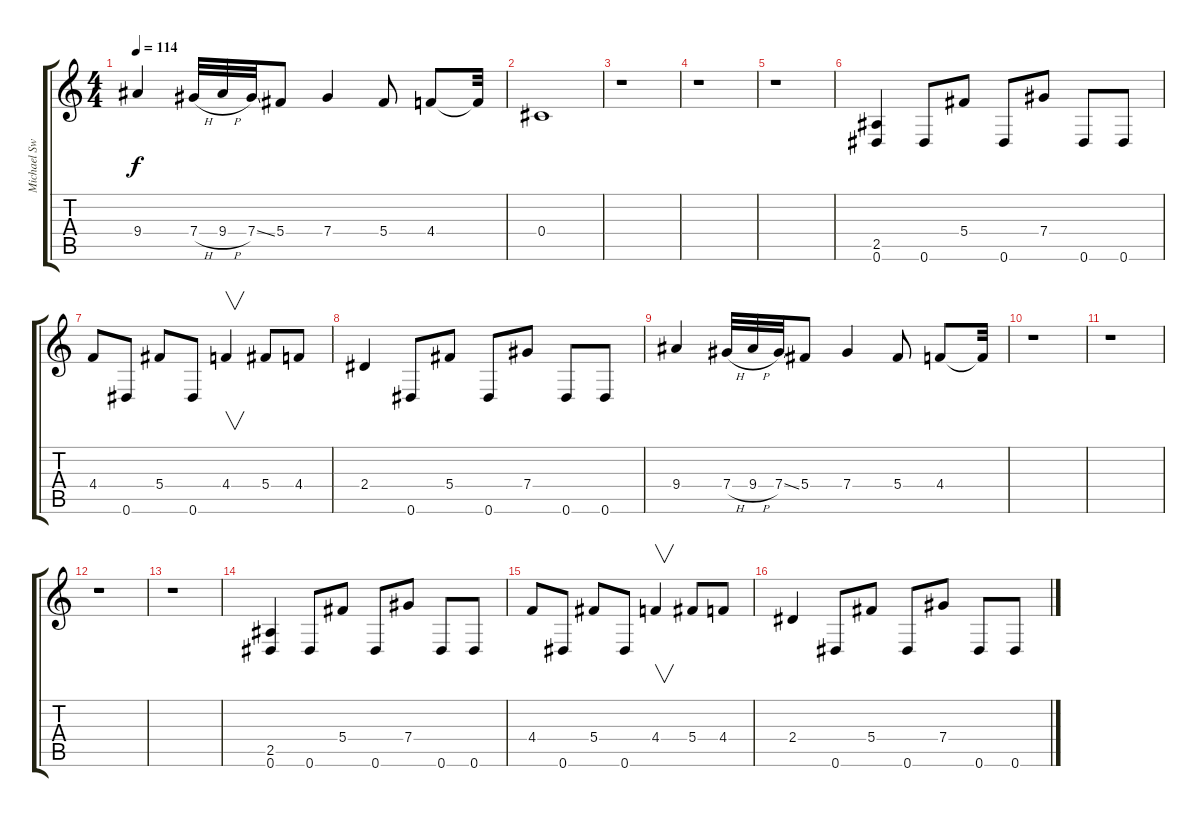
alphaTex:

\track ("Michael Sweet (Lead 1)" "Michael Sw") {instrument distortionguitar}
\staff {score tabs}
\tuning (Eb4 Bb3 Gb3 Db3 Ab2 Eb2) {hide}
\ts (4 4)
\tempo 114
\clef g2
\ks c
9.4.4{dy f} 7.4{h}.32 9.4{h}.32 7.4{ss}.32 5.4.8 7.4.4 5.4.8 4.4.8 4.4{t}.32 |
0.4.1 |
r.1 |
r.1 |
r.1 |
(2.5 0.6).4 0.6.8 5.4.8 0.6.8 7.4.8 0.6.8 0.6.8 |
4.4.8 0.6.8 5.4.8 0.6.8 4.4.4{v} 5.4.8 4.4.8 |
2.4.4 0.6.8 5.4.8 0.6.8 7.4.8 0.6.8 0.6.8 |
9.4.4 7.4{h}.32 9.4{h}.32 7.4{ss}.32 5.4.8 7.4.4 5.4.8 4.4.8 4.4{t}.32 |
r.1 |
r.1 |
r.1 |
r.1 |
(2.5 0.6).4 0.6.8 5.4.8 0.6.8 7.4.8 0.6.8 0.6.8 |
4.4.8 0.6.8 5.4.8 0.6.8 4.4.4{v} 5.4.8 4.4.8 |
2.4.4 0.6.8 5.4.8 0.6.8 7.4.8 0.6.8 0.6.8
